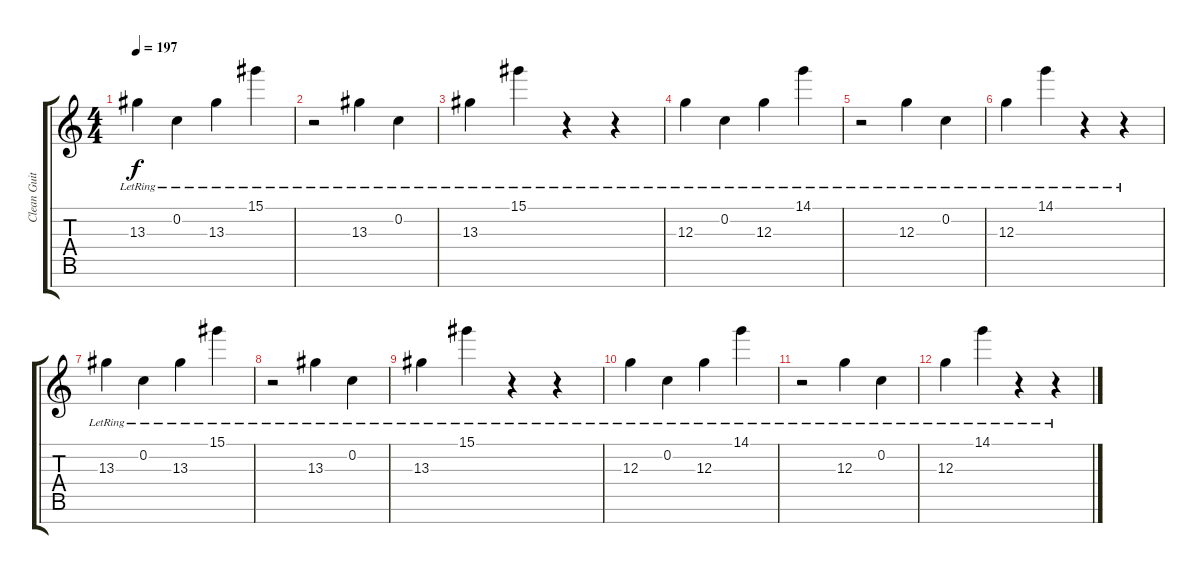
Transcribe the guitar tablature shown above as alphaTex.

\track ("Clean Guitar 2" "Clean Guit") {instrument electricguitarclean}
\staff {score tabs}
\tuning (F4 C4 G3 D3 Bb2 F2 C2) {hide}
\ts (4 4)
\tempo 197
\clef g2
\ks c
13.3{lr}.4{dy f} 0.2{lr}.4 13.3{lr}.4 15.1{lr}.4 |
r.2 13.3{lr}.4 0.2{lr}.4 |
13.3{lr}.4 15.1{lr}.4 r.4 r.4 |
12.3{lr}.4 0.2{lr}.4 12.3{lr}.4 14.1{lr}.4 |
r.2 12.3{lr}.4 0.2{lr}.4 |
12.3{lr}.4 14.1{lr}.4 r.4 r.4 |
13.3{lr}.4 0.2{lr}.4 13.3{lr}.4 15.1{lr}.4 |
r.2 13.3{lr}.4 0.2{lr}.4 |
13.3{lr}.4 15.1{lr}.4 r.4 r.4 |
12.3{lr}.4 0.2{lr}.4 12.3{lr}.4 14.1{lr}.4 |
r.2 12.3{lr}.4 0.2{lr}.4 |
12.3{lr}.4 14.1{lr}.4 r.4 r.4
